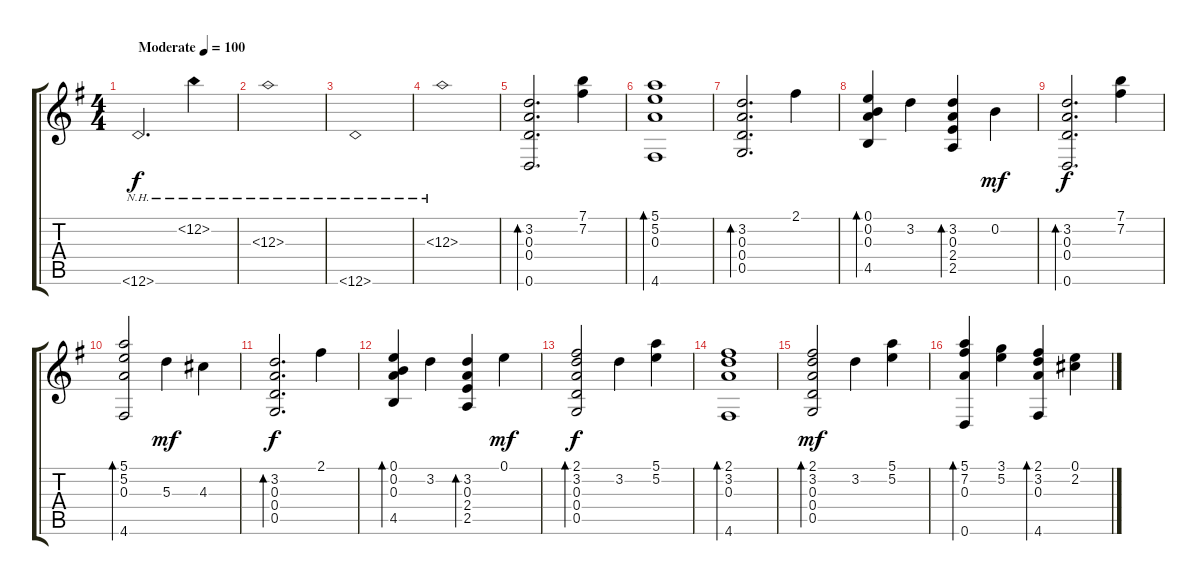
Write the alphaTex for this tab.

\track "" {instrument acousticguitarsteel}
\staff {score tabs}
\tuning (E4 B3 A3 D3 G2 D2) {hide}
\ts (4 4)
\tempo (100 "Moderate")
\clef g2
\ks g
12.6{nh}.2{d dy f instrument acousticguitarsteel} 12.2{nh}.4 |
12.3{nh}.1 |
12.6{nh}.1 |
12.3{nh}.1 |
(3.2 0.3 0.4 0.6).2{d bd 240} (7.1 7.2).4 |
(5.1 5.2 0.3 4.6).1{bd 240} |
(3.2 0.3 0.4 0.5).2{d bd 240} 2.1.4 |
(0.1 0.2 0.3 4.5).4{bd 240} 3.2.4 (3.2 0.3 2.4 2.5).4{bd 240} 0.2.4{dy mf} |
(3.2 0.3 0.4 0.6).2{d bd 240 dy f} (7.1 7.2).4 |
(5.1 5.2 0.3 4.6).2{bd 240} 5.3.4{dy mf} 4.3.4 |
(3.2 0.3 0.4 0.5).2{d bd 240 dy f} 2.1.4 |
(0.1 0.2 0.3 4.5).4{bd 240} 3.2.4 (3.2 0.3 2.4 2.5).4{bd 240} 0.1.4{dy mf} |
(2.1 3.2 0.3 0.4 0.5).2{bd 240 dy f} 3.2.4 (5.1 5.2).4 |
(2.1 3.2 0.3 4.6).1{bd 240} |
(2.1 3.2 0.3 0.4 0.5).2{bd 240 dy mf} 3.2.4 (5.1 5.2).4 |
(5.1 7.2 0.3 0.6).4{bd 240} (3.1 5.2).4 (2.1 3.2 0.3 4.6).4{bd 240} (0.1 2.2).4
